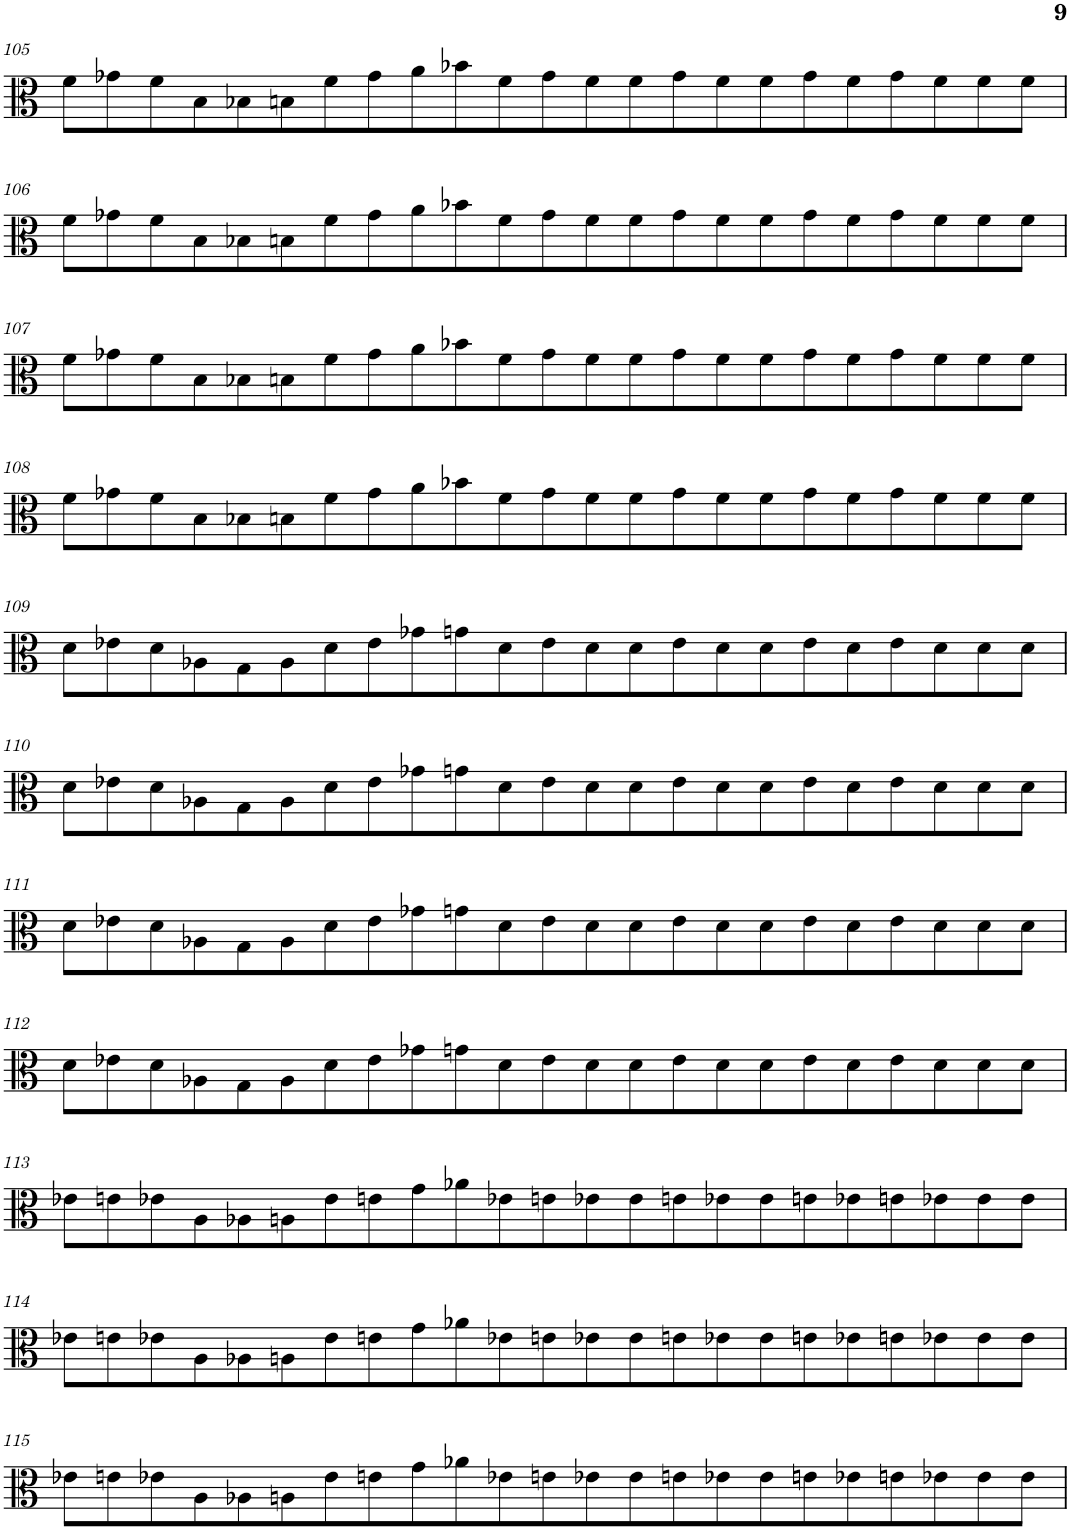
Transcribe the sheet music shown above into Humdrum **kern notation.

**kern
*part1
*staff1
*I"Viola
*I'Vla.
!!LO:PB:g=z
*clefC3
*k[]
*M23/8
=105
8f\L
8g-X\
8f\
8B\
8B-X\
8Bn\
8f\
8g-\
8a\
8b-X\
8f\
8g-\
8f\
8f\
8g-\
8f\
8f\
8g-\
8f\
8g-\
8f\
8f\
8f\J
!!LO:LB:g=z
=106
8f\L
8g-X\
8f\
8B\
8B-X\
8Bn\
8f\
8g-\
8a\
8b-X\
8f\
8g-\
8f\
8f\
8g-\
8f\
8f\
8g-\
8f\
8g-\
8f\
8f\
8f\J
!!LO:LB:g=z
=107
8f\L
8g-X\
8f\
8B\
8B-X\
8Bn\
8f\
8g-\
8a\
8b-X\
8f\
8g-\
8f\
8f\
8g-\
8f\
8f\
8g-\
8f\
8g-\
8f\
8f\
8f\J
!!LO:LB:g=z
=108
8f\L
8g-X\
8f\
8B\
8B-X\
8Bn\
8f\
8g-\
8a\
8b-X\
8f\
8g-\
8f\
8f\
8g-\
8f\
8f\
8g-\
8f\
8g-\
8f\
8f\
8f\J
!!LO:LB:g=z
=109
8d\L
8e-X\
8d\
8A-X\
8G\
8A-\
8d\
8e-\
8g-X\
8gn\
8d\
8e-\
8d\
8d\
8e-\
8d\
8d\
8e-\
8d\
8e-\
8d\
8d\
8d\J
!!LO:LB:g=z
=110
8d\L
8e-X\
8d\
8A-X\
8G\
8A-\
8d\
8e-\
8g-X\
8gn\
8d\
8e-\
8d\
8d\
8e-\
8d\
8d\
8e-\
8d\
8e-\
8d\
8d\
8d\J
!!LO:LB:g=z
=111
8d\L
8e-X\
8d\
8A-X\
8G\
8A-\
8d\
8e-\
8g-X\
8gn\
8d\
8e-\
8d\
8d\
8e-\
8d\
8d\
8e-\
8d\
8e-\
8d\
8d\
8d\J
!!LO:LB:g=z
=112
8d\L
8e-X\
8d\
8A-X\
8G\
8A-\
8d\
8e-\
8g-X\
8gn\
8d\
8e-\
8d\
8d\
8e-\
8d\
8d\
8e-\
8d\
8e-\
8d\
8d\
8d\J
!!LO:LB:g=z
=113
8e-X\L
8en\
8e-X\
8A\
8A-X\
8An\
8e-\
8en\
8g\
8a-X\
8e-X\
8en\
8e-X\
8e-\
8en\
8e-X\
8e-\
8en\
8e-X\
8en\
8e-X\
8e-\
8e-\J
!!LO:LB:g=z
=114
8e-X\L
8en\
8e-X\
8A\
8A-X\
8An\
8e-\
8en\
8g\
8a-X\
8e-X\
8en\
8e-X\
8e-\
8en\
8e-X\
8e-\
8en\
8e-X\
8en\
8e-X\
8e-\
8e-\J
!!LO:LB:g=z
=115
8e-X\L
8en\
8e-X\
8A\
8A-X\
8An\
8e-\
8en\
8g\
8a-X\
8e-X\
8en\
8e-X\
8e-\
8en\
8e-X\
8e-\
8en\
8e-X\
8en\
8e-X\
8e-\
8e-\J
=
*-
